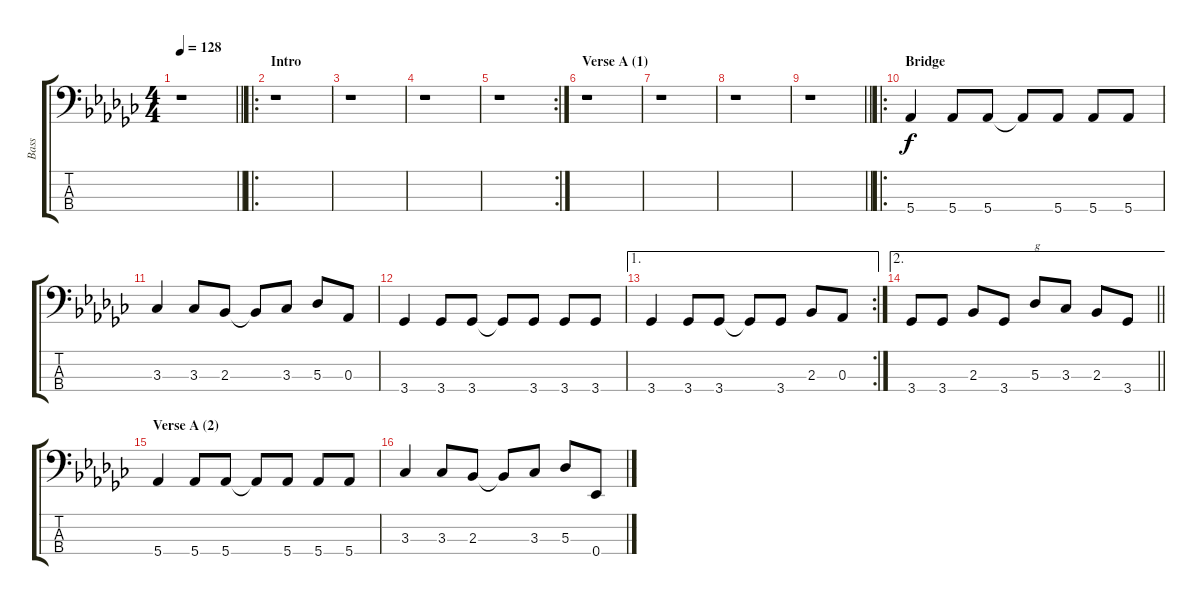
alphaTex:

\track ("Bass" "Bass") {instrument electricbasspick}
\staff {score tabs}
\tuning (Gb2 Db2 Ab1 Eb1) {hide}
\ts (4 4)
\tempo 128
\clef f4
\barLineRight lightlight
\ks gb
r.1{dy f instrument electricbasspick} |
\ro
\section ("" "Intro")
r.1 |
r.1 |
r.1 |
\rc 2
r.1 |
\section ("" "Verse A (1)")
r.1 |
r.1 |
r.1 |
\barLineRight lightlight
r.1 |
\ro
\section ("" "Bridge")
5.4.4 5.4.8 5.4.8 5.4{t}.8 5.4.8 5.4.8 5.4.8 |
3.3.4 3.3.8 2.3.8 2.3{t}.8 3.3.8 5.3.8 0.3.8 |
3.4.4 3.4.8 3.4.8 3.4{t}.8 3.4.8 3.4.8 3.4.8 |
\ae 1
\rc 2
3.4.4 3.4.8 3.4.8 3.4{t}.8 3.4.8 2.3.8 0.3.8 |
\ae 2
\barLineRight lightlight
3.4.8 3.4.8 2.3.8 3.4.8 5.3.8{txt "g"} 3.3.8 2.3.8 3.4.8 |
\section ("" "Verse A (2)")
5.4.4 5.4.8 5.4.8 5.4{t}.8 5.4.8 5.4.8 5.4.8 |
3.3.4 3.3.8 2.3.8 2.3{t}.8 3.3.8 5.3.8 0.4.8
